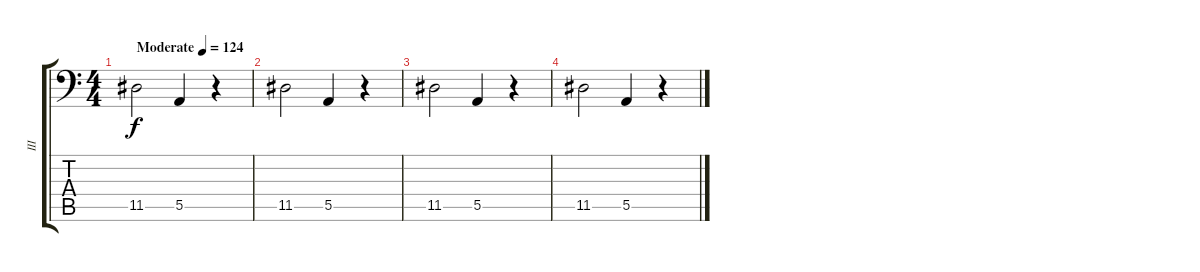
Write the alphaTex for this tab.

\track ("III" "III") {instrument electricbassfinger}
\staff {score tabs}
\tuning (C3 G2 D2 A1 E1 B0) {hide}
\ts (4 4)
\tempo (124 "Moderate")
\clef f4
\ks c
11.5.2{dy f instrument electricbassfinger} 5.5.4 r.4 |
11.5.2 5.5.4 r.4 |
11.5.2 5.5.4 r.4 |
11.5.2 5.5.4 r.4
